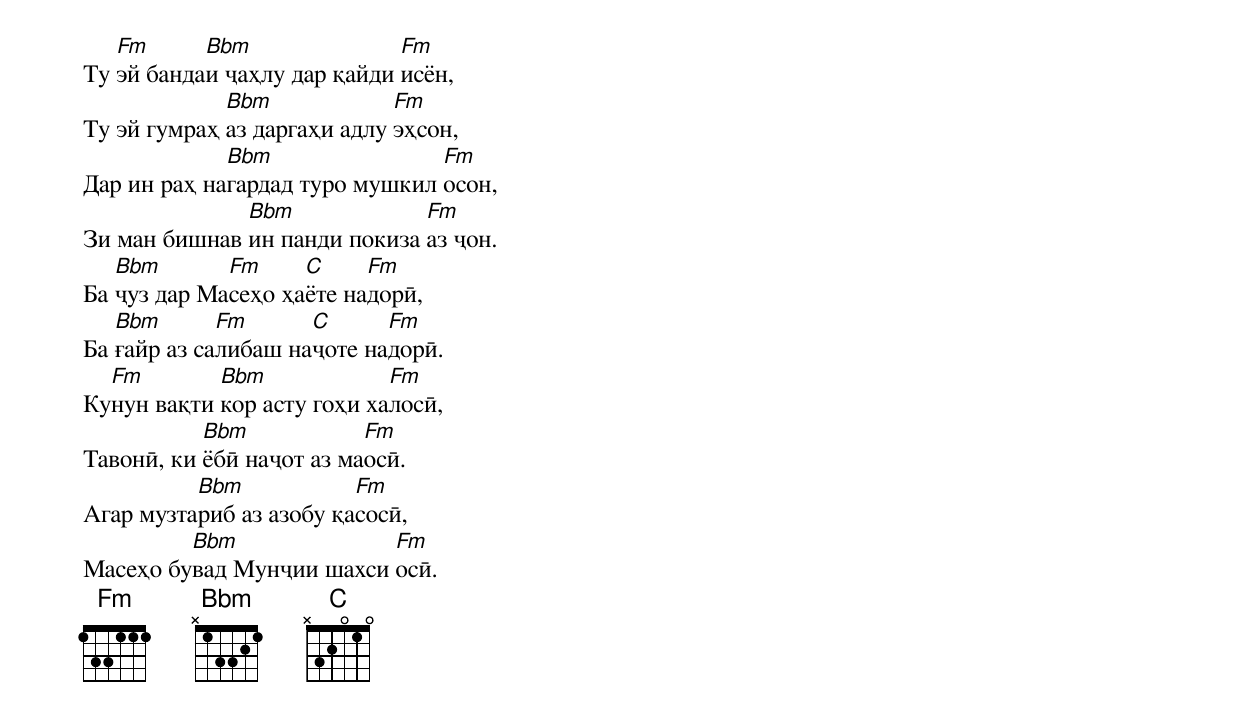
Ту [Fm]эй банда[Bbm]и ҷаҳлу дар қайди [Fm]исён,
Ту эй гумраҳ [Bbm]аз даргаҳи адлу [Fm]эҳсон,
Дар ин раҳ на[Bbm]гардад туро мушкил [Fm]осон,
Зи ман бишнав [Bbm]ин панди покиза [Fm]аз ҷон.
Ба [Bbm]ҷуз дар Ма[Fm]сеҳо ҳа[C]ёте на[Fm]дорӣ,
Ба [Bbm]ғайр аз са[Fm]либаш на[C]ҷоте на[Fm]дорӣ.
Ку[Fm]нун вақти [Bbm]кор асту гоҳи ха[Fm]лосӣ,
Тавонӣ, ки [Bbm]ёбӣ наҷот аз ма[Fm]осӣ.
Агар музта[Bbm]риб аз азобу қа[Fm]сосӣ,
Масеҳо бу[Bbm]вад Мунҷии шахси [Fm]осӣ.
